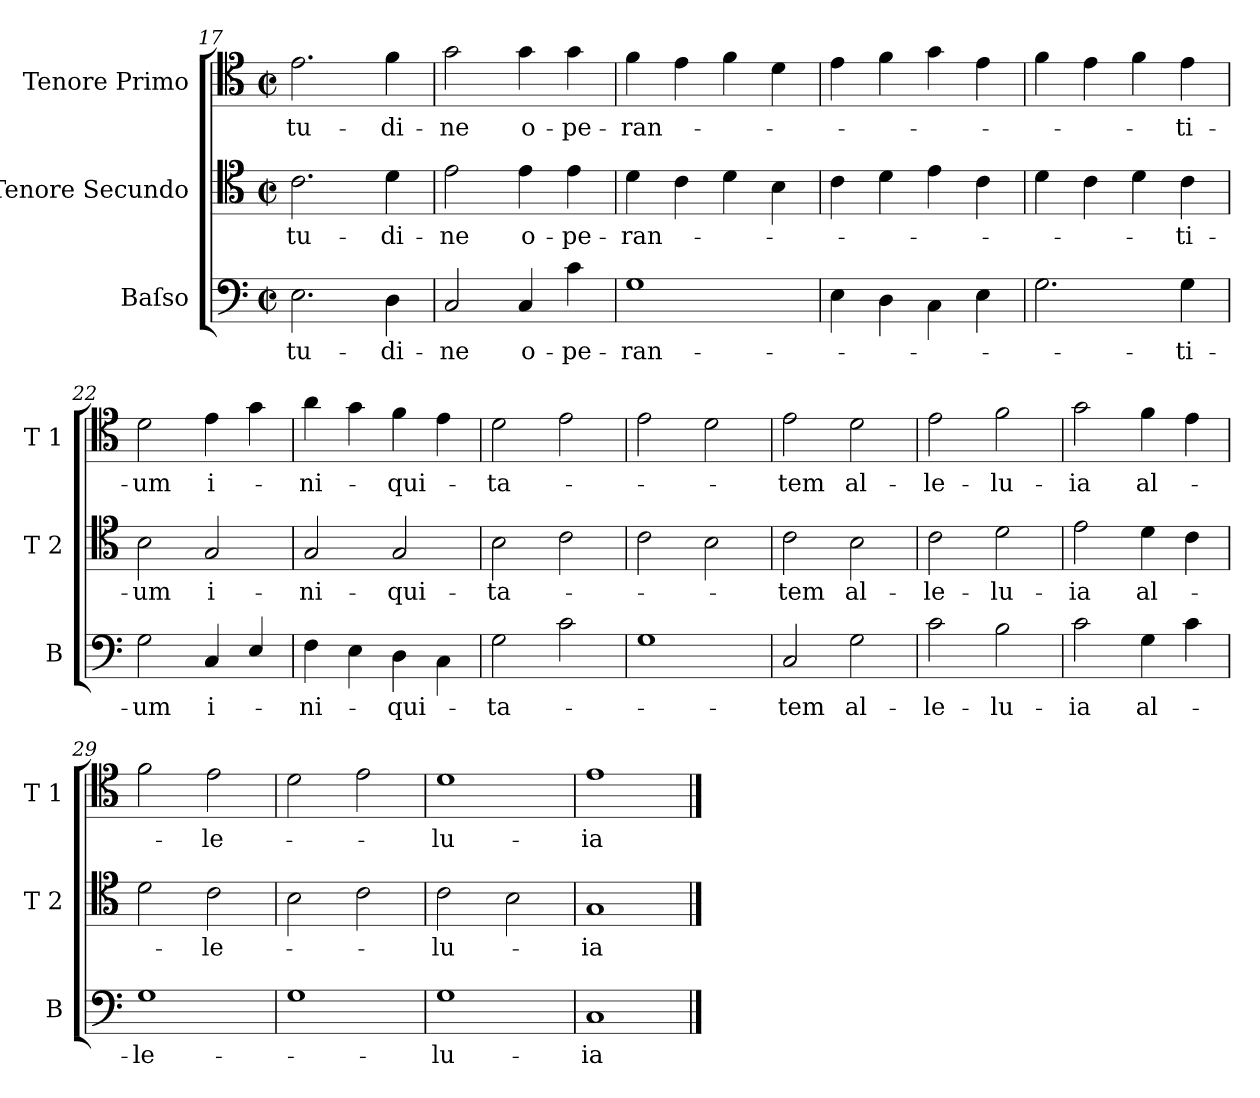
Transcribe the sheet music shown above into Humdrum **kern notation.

**kern	**text	**kern	**text	**kern	**text
*part3	*part3	*part2	*part2	*part1	*part1
*staff3	*staff3	*staff2	*staff2	*staff1	*staff1
*I"Baſso	*	*I"Tenore Secundo	*	*I"Tenore Primo	*
*I'B	*	*I'T 2	*	*I'T 1	*
*clefF4	*	*clefC4	*	*clefC4	*
*k[]	*	*k[]	*	*k[]	*
*M2/2	*	*M2/2	*	*M2/2	*
*met(c|)	*	*met(c|)	*	*met(c|)	*
=17	=17	=17	=17	=17	=17
2.E\	-tu-	2.c\	-tu-	2.e\	-tu-
4D\	-di-	4d\	-di-	4f\	-di-
=18	=18	=18	=18	=18	=18
2C/	-ne	2e\	-ne	2g\	-ne
4C/	o-	4e\	o-	4g\	o-
4c\	-pe-	4e\	-pe-	4g\	-pe-
=19	=19	=19	=19	=19	=19
1G	-ran-	4d\	-ran-	4f\	-ran-
.	.	4c\	.	4e\	.
.	.	4d\	.	4f\	.
.	.	4B\	.	4d\	.
=20	=20	=20	=20	=20	=20
4E\	.	4c\	.	4e\	.
4D\	.	4d\	.	4f\	.
4C\	.	4e\	.	4g\	.
4E\	.	4c\	.	4e\	.
=21	=21	=21	=21	=21	=21
2.G\	.	4d\	.	4f\	.
.	.	4c\	.	4e\	.
.	.	4d\	.	4f\	.
4G\	-ti-	4c\	-ti-	4e\	-ti-
=22	=22	=22	=22	=22	=22
2G\	-um	2B\	-um	2d\	-um
4C/	i-	2G/	i-	4e\	i-
4E/	.	.	.	4g\	.
=23	=23	=23	=23	=23	=23
4F\	-ni-	2G/	-ni-	4a\	-ni-
4E\	.	.	.	4g\	.
4D\	-qui-	2G/	-qui-	4f\	-qui-
4C\	.	.	.	4e\	.
=24	=24	=24	=24	=24	=24
2G\	-ta-	2B\	-ta-	2d\	-ta-
2c\	.	2c\	.	2e\	.
=25	=25	=25	=25	=25	=25
1G	.	2c\	.	2e\	.
.	.	2B\	.	2d\	.
=26	=26	=26	=26	=26	=26
2C/	-tem	2c\	-tem	2e\	-tem
2G\	al-	2B\	al-	2d\	al-
=27	=27	=27	=27	=27	=27
2c\	-le-	2c\	-le-	2e\	-le-
2B\	-lu-	2d\	-lu-	2f\	-lu-
=28	=28	=28	=28	=28	=28
2c\	-ia	2e\	-ia	2g\	-ia
4G\	al-	4d\	al-	4f\	al-
4c\	.	4c\	.	4e\	.
=29	=29	=29	=29	=29	=29
1G	-le-	2d\	.	2f\	.
.	.	2c\	-le-	2e\	-le-
=30	=30	=30	=30	=30	=30
1G	.	2B\	.	2d\	.
.	.	2c\	.	2e\	.
=31	=31	=31	=31	=31	=31
1G	-lu-	2c\	-lu-	1d	-lu-
.	.	2B\	.	.	.
=32	=32	=32	=32	=32	=32
1C	-ia	1G	-ia	1e	-ia
==	==	==	==	==	==
*-	*-	*-	*-	*-	*-
